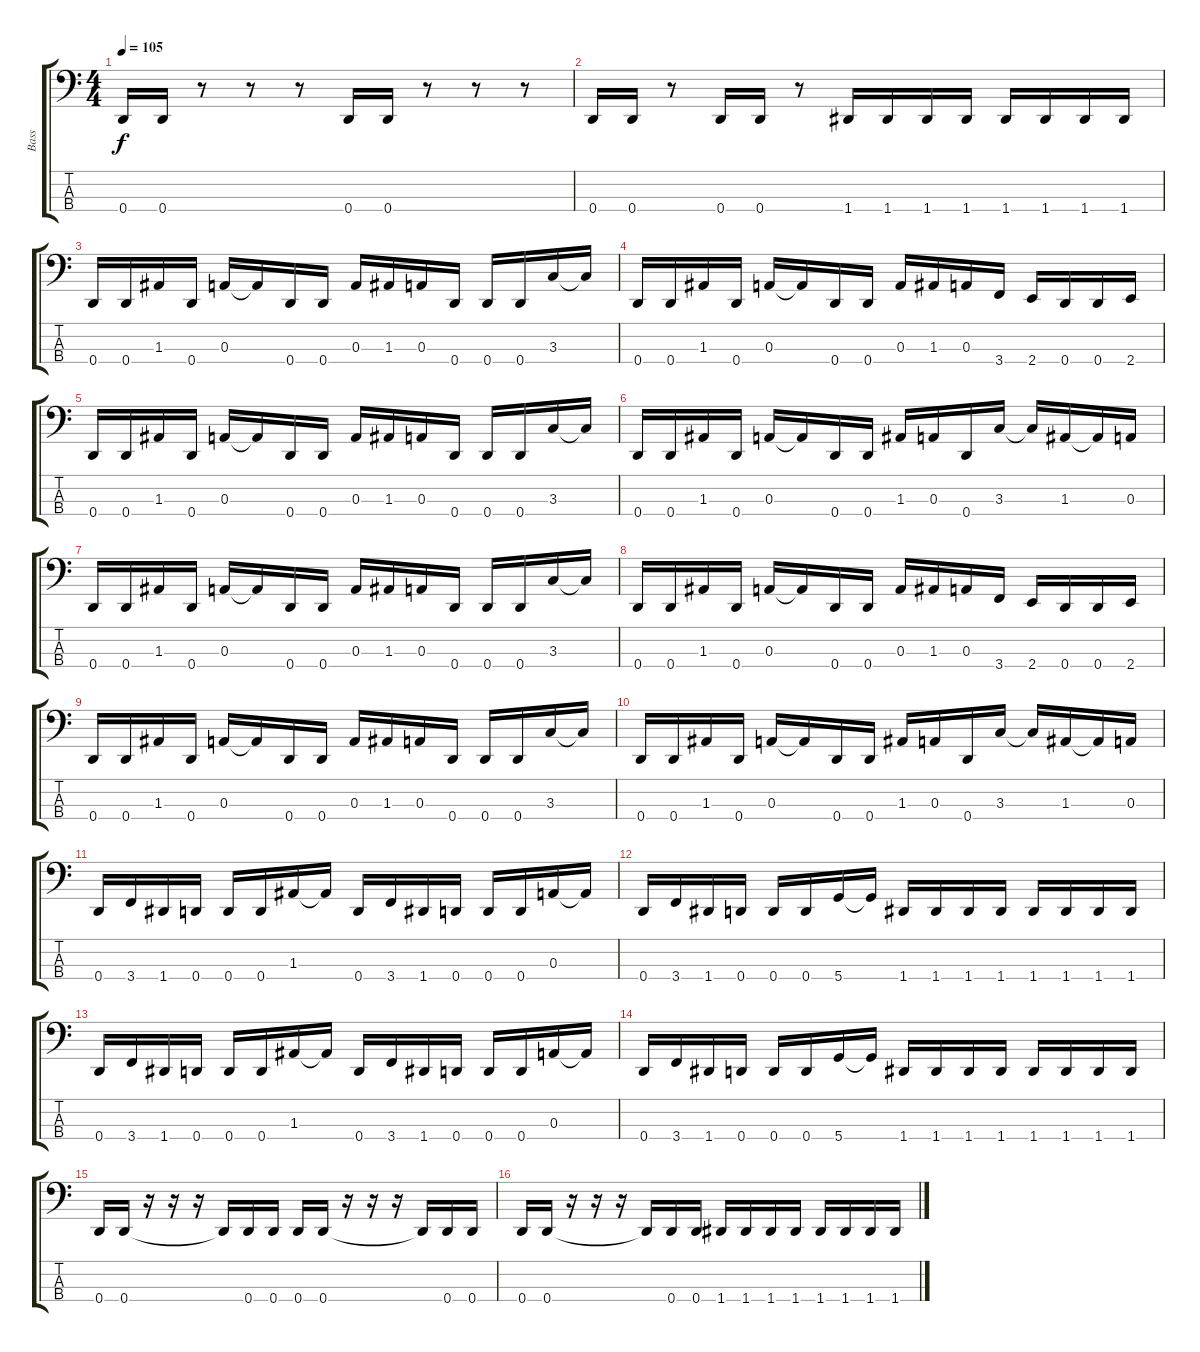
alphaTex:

\track ("Bass" "Bass") {instrument slapbass1}
\staff {score tabs}
\tuning (G2 D2 A1 D1) {hide}
\ts (4 4)
\tempo 105
\clef f4
\ks c
0.4.16{dy f} 0.4.16 r.8 r.8 r.8 0.4.16 0.4.16 r.8 r.8 r.8 |
0.4.16 0.4.16 r.8 0.4.16 0.4.16 r.8 1.4.16 1.4.16 1.4.16 1.4.16 1.4.16 1.4.16 1.4.16 1.4.16 |
0.4.16{instrument slapbass1} 0.4.16 1.3.16 0.4.16 0.3.16 0.3{t}.16 0.4.16 0.4.16 0.3.16 1.3.16 0.3.16 0.4.16 0.4.16 0.4.16 3.3.16 3.3{t}.16 |
0.4.16 0.4.16 1.3.16 0.4.16 0.3.16 0.3{t}.16 0.4.16 0.4.16 0.3.16 1.3.16 0.3.16 3.4.16 2.4.16 0.4.16 0.4.16 2.4.16 |
0.4.16 0.4.16 1.3.16 0.4.16 0.3.16 0.3{t}.16 0.4.16 0.4.16 0.3.16 1.3.16 0.3.16 0.4.16 0.4.16 0.4.16 3.3.16 3.3{t}.16 |
0.4.16 0.4.16 1.3.16 0.4.16 0.3.16 0.3{t}.16 0.4.16 0.4.16 1.3.16 0.3.16 0.4.16 3.3.16 3.3{t}.16 1.3.16 1.3{t}.16 0.3.16 |
0.4.16 0.4.16 1.3.16 0.4.16 0.3.16 0.3{t}.16 0.4.16 0.4.16 0.3.16 1.3.16 0.3.16 0.4.16 0.4.16 0.4.16 3.3.16 3.3{t}.16 |
0.4.16 0.4.16 1.3.16 0.4.16 0.3.16 0.3{t}.16 0.4.16 0.4.16 0.3.16 1.3.16 0.3.16 3.4.16 2.4.16 0.4.16 0.4.16 2.4.16 |
0.4.16 0.4.16 1.3.16 0.4.16 0.3.16 0.3{t}.16 0.4.16 0.4.16 0.3.16 1.3.16 0.3.16 0.4.16 0.4.16 0.4.16 3.3.16 3.3{t}.16 |
0.4.16 0.4.16 1.3.16 0.4.16 0.3.16 0.3{t}.16 0.4.16 0.4.16 1.3.16 0.3.16 0.4.16 3.3.16 3.3{t}.16 1.3.16 1.3{t}.16 0.3.16 |
0.4.16 3.4.16 1.4.16 0.4.16 0.4.16 0.4.16 1.3.16 1.3{t}.16 0.4.16 3.4.16 1.4.16 0.4.16 0.4.16 0.4.16 0.3.16 0.3{t}.16 |
0.4.16 3.4.16 1.4.16 0.4.16 0.4.16 0.4.16 5.4.16 5.4{t}.16 1.4.16 1.4.16 1.4.16 1.4.16 1.4.16 1.4.16 1.4.16 1.4.16 |
0.4.16 3.4.16 1.4.16 0.4.16 0.4.16 0.4.16 1.3.16 1.3{t}.16 0.4.16 3.4.16 1.4.16 0.4.16 0.4.16 0.4.16 0.3.16 0.3{t}.16 |
0.4.16 3.4.16 1.4.16 0.4.16 0.4.16 0.4.16 5.4.16 5.4{t}.16 1.4.16 1.4.16 1.4.16 1.4.16 1.4.16 1.4.16 1.4.16 1.4.16 |
0.4.16 0.4.16 r.16 r.16 r.16 0.4{t}.16 0.4.16 0.4.16 0.4.16 0.4.16 r.16 r.16 r.16 0.4{t}.16 0.4.16 0.4.16 |
0.4.16 0.4.16 r.16 r.16 r.16 0.4{t}.16 0.4.16 0.4.16 1.4.16 1.4.16 1.4.16 1.4.16 1.4.16 1.4.16 1.4.16 1.4.16
